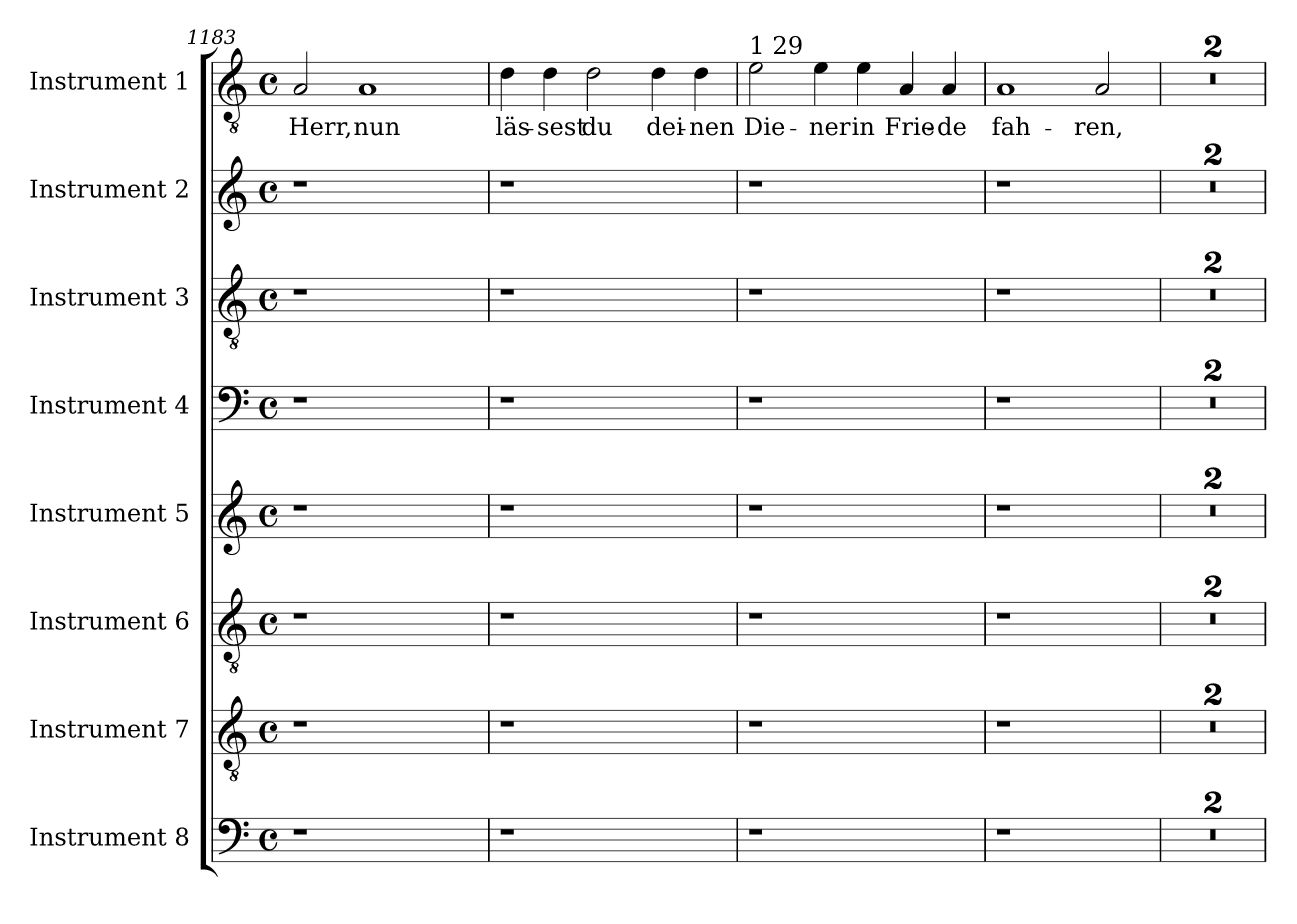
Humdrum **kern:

**kern	**kern	**kern	**kern	**kern	**kern	**kern	**kern	**text
*part8	*part7	*part6	*part5	*part4	*part3	*part2	*part1	*part1
*staff8	*staff7	*staff6	*staff5	*staff4	*staff3	*staff2	*staff1	*staff1
*I"Instrument 8	*I"Instrument 7	*I"Instrument 6	*I"Instrument 5	*I"Instrument 4	*I"Instrument 3	*I"Instrument 2	*I"Instrument 1	*
*clefF4	*clefGv2	*clefGv2	*clefG2	*clefF4	*clefGv2	*clefG2	*clefGv2	*
*M4/4	*M4/4	*M4/4	*M4/4	*M4/4	*M4/4	*M4/4	*M4/4	*
*met(c)	*met(c)	*met(c)	*met(c)	*met(c)	*met(c)	*met(c)	*met(c)	*
=1183	=1183	=1183	=1183	=1183	=1183	=1183	=1183	=1183
!	!	!	!	!	!	!	!	!LO:LY:b:cj
1r	1r	1r	1r	1r	1r	1r	2A/	Herr,
!	!	!	!	!	!	!	!	!LO:LY:b:cj
.	.	.	.	.	.	.	1A	nun
2ryy	2ryy	2ryy	2ryy	2ryy	2ryy	2ryy	.	.
=1184	=1184	=1184	=1184	=1184	=1184	=1184	=1184	=1184
!	!	!	!	!	!	!	!	!LO:LY:b
1r	1r	1r	1r	1r	1r	1r	4d\	läs-
!	!	!	!	!	!	!	!	!LO:LY:b:rj
.	.	.	.	.	.	.	4d\	-sest
!	!	!	!	!	!	!	!	!LO:LY:b:cj
.	.	.	.	.	.	.	2d\	du
!	!	!	!	!	!	!	!	!LO:LY:b
2ryy	2ryy	2ryy	2ryy	2ryy	2ryy	2ryy	4d\	dei-
!	!	!	!	!	!	!	!	!LO:LY:b:rj
.	.	.	.	.	.	.	4d\	-nen
!!LO:LB:g=z
=1185	=1185	=1185	=1185	=1185	=1185	=1185	=1185	=1185
!	!	!	!	!	!	!	!LO:TX:a:t=1 29	!
!	!	!	!	!	!	!	!	!LO:LY:b:cj
1r	1r	1r	1r	1r	1r	1r	2e\	Die-
!	!	!	!	!	!	!	!	!LO:LY:b:cj
.	.	.	.	.	.	.	4e\	-ner
!	!	!	!	!	!	!	!	!LO:LY:b:cj
.	.	.	.	.	.	.	4e\	in
!	!	!	!	!	!	!	!	!LO:LY:b:cj
2ryy	2ryy	2ryy	2ryy	2ryy	2ryy	2ryy	4A/	Frie-
!	!	!	!	!	!	!	!	!LO:LY:b:rj
.	.	.	.	.	.	.	4A/	-de
=1186	=1186	=1186	=1186	=1186	=1186	=1186	=1186	=1186
!	!	!	!	!	!	!	!	!LO:LY:b:cj
1r	1r	1r	1r	1r	1r	1r	1A	fah-
!	!	!	!	!	!	!	!	!LO:LY:b:cj
2ryy	2ryy	2ryy	2ryy	2ryy	2ryy	2ryy	2A/	-ren,
=1187	=1187	=1187	=1187	=1187	=1187	=1187	=1187	=1187
1r	1r	1r	1r	1r	1r	1r	1r	.
=1188	=1188	=1188	=1188	=1188	=1188	=1188	=1188	=1188
1r	1r	1r	1r	1r	1r	1r	1r	.
=	=	=	=	=	=	=	=	=
*-	*-	*-	*-	*-	*-	*-	*-	*-
